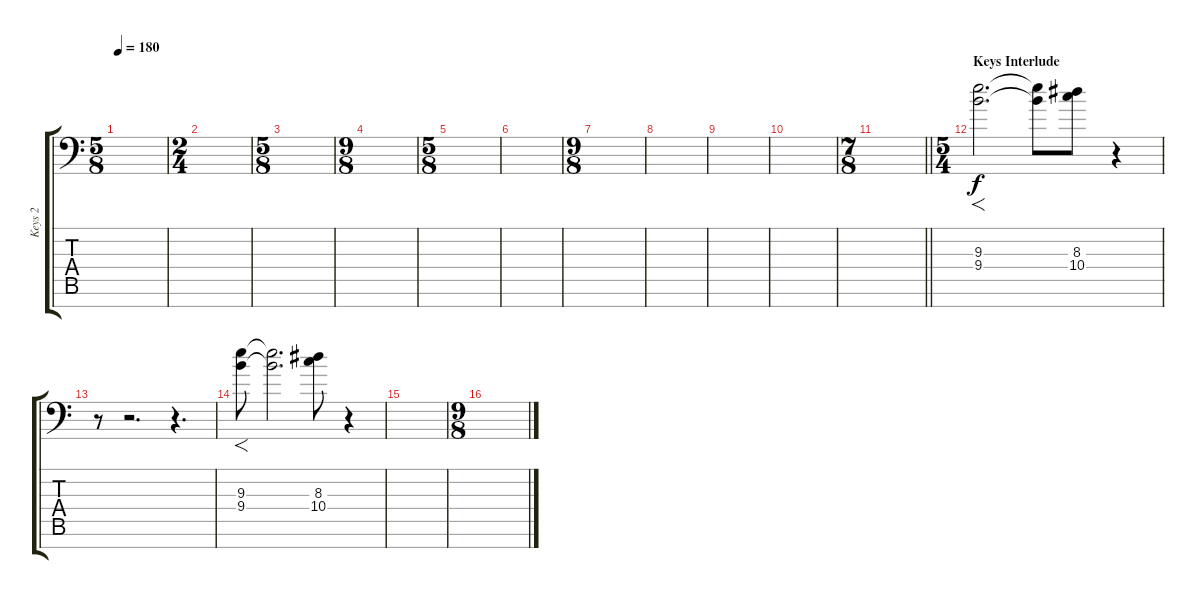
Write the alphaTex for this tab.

\track ("Keys 2" "Keys 2") {instrument contrabass}
\staff {score tabs}
\tuning (E4 B3 G3 D3 A2 E2 A1) {hide}
\ts (5 8)
\tempo 180
\clef f4
\ks c
|
\ts (2 4)
|
\ts (5 8)
|
\ts (9 8)
|
\ts (5 8)
|
|
\ts (9 8)
|
|
|
|
\ts (7 8)
\barLineRight lightlight
|
\ts (5 4)
\section ("" "Keys Interlude")
(9.3 9.4).2{f d} (9.3{t} 9.4{t}).8 (8.3 10.4).8 r.4 |
r.8 r.2{d} r.4{d} |
(9.3 9.4).8{f} (9.3{t} 9.4{t}).2{d} (8.3 10.4).8 r.4 |
|
\ts (9 8)
